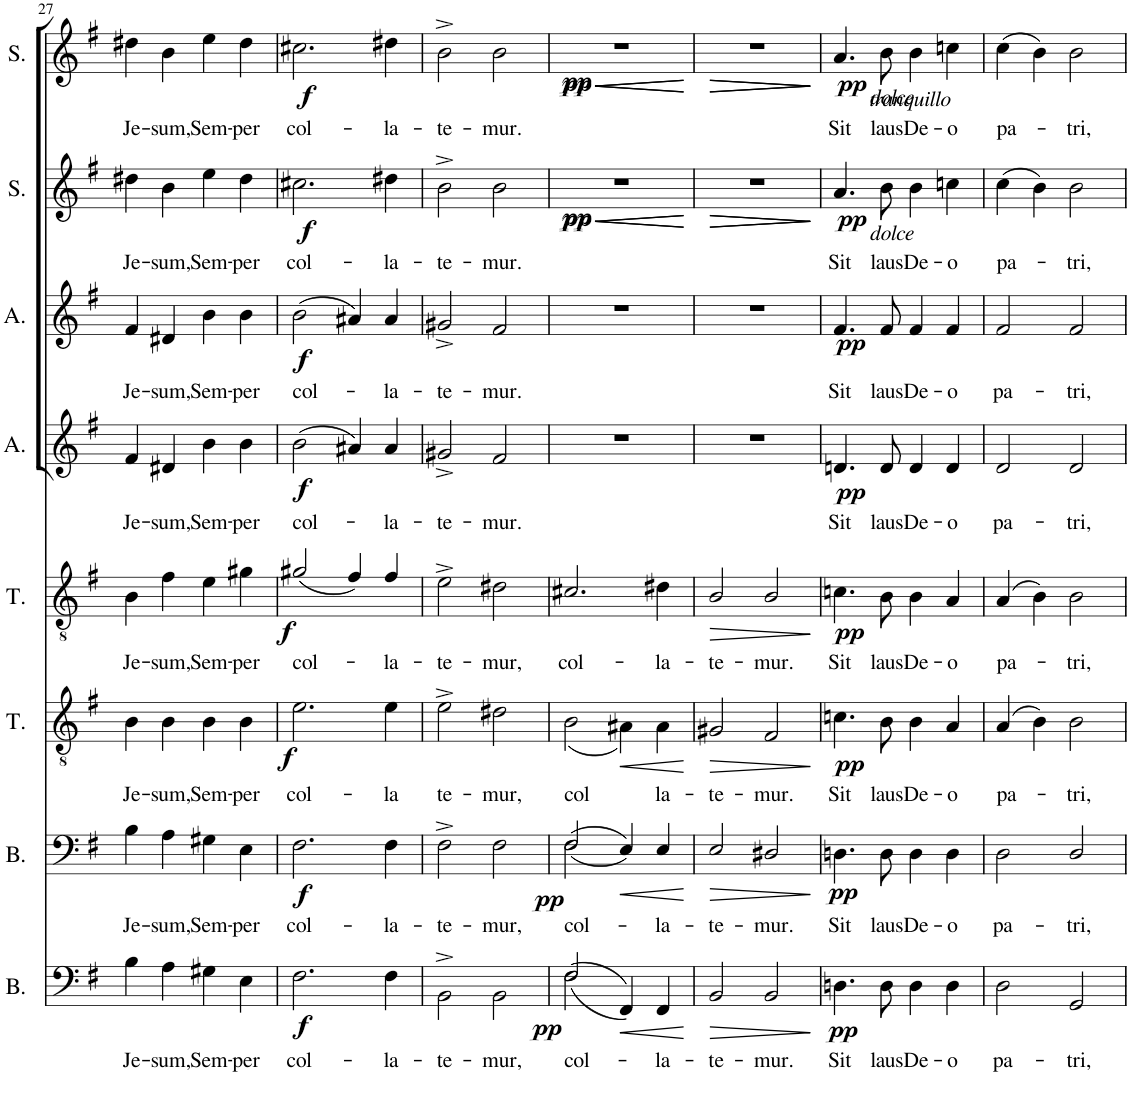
**kern	**text	**dynam	**kern	**text	**dynam	**kern	**text	**dynam	**kern	**text	**dynam	**kern	**text	**dynam	**kern	**text	**dynam	**kern	**text	**dynam	**kern	**text	**dynam
*part8	*part8	*part8	*part7	*part7	*part7	*part6	*part6	*part6	*part5	*part5	*part5	*part4	*part4	*part4	*part3	*part3	*part3	*part2	*part2	*part2	*part1	*part1	*part1
*staff8	*staff8	*staff8	*staff7	*staff7	*staff7	*staff6	*staff6	*staff6	*staff5	*staff5	*staff5	*staff4	*staff4	*staff4	*staff3	*staff3	*staff3	*staff2	*staff2	*staff2	*staff1	*staff1	*staff1
*I"Basse2	*	*	*I"Bass1	*	*	*I"Ténor2	*	*	*I"Tenor1	*	*	*I"Alto2	*	*	*I"Alto1	*	*	*I"Soprano2	*	*	*I"Soprano1	*	*
*I'B.	*	*	*I'B.	*	*	*I'T.	*	*	*I'T.	*	*	*I'A.	*	*	*I'A.	*	*	*I'S.	*	*	*I'S.	*	*
!!LO:PB:g=z
*clefF4	*	*	*clefF4	*	*	*clefGv2	*	*	*clefGv2	*	*	*clefG2	*	*	*clefG2	*	*	*clefG2	*	*	*clefG2	*	*
*k[f#]	*	*	*k[f#]	*	*	*k[f#]	*	*	*k[f#]	*	*	*k[f#]	*	*	*k[f#]	*	*	*k[f#]	*	*	*k[f#]	*	*
*M4/4	*	*	*M4/4	*	*	*M4/4	*	*	*M4/4	*	*	*M4/4	*	*	*M4/4	*	*	*M4/4	*	*	*M4/4	*	*
=27	=27	=27	=27	=27	=27	=27	=27	=27	=27	=27	=27	=27	=27	=27	=27	=27	=27	=27	=27	=27	=27	=27	=27
!	!LO:LY:b	!	!	!LO:LY:b	!	!	!LO:LY:b	!	!	!LO:LY:b	!	!	!LO:LY:b	!	!	!LO:LY:b	!	!	!LO:LY:b	!	!	!LO:LY:b	!
4B\	Je-	.	4B\	Je-	.	4B\	Je-	.	4B\	Je-	.	4f#/	Je-	.	4f#/	Je-	.	4dd#X\	Je-	.	4dd#X\	Je-	.
!	!LO:LY:b	!	!	!LO:LY:b	!	!	!LO:LY:b	!	!	!LO:LY:b	!	!	!LO:LY:b	!	!	!LO:LY:b	!	!	!LO:LY:b	!	!	!LO:LY:b	!
4A\	-sum,	.	4A\	-sum,	.	4B\	-sum,	.	4f#\	-sum,	.	4d#X/	-sum,	.	4d#X/	-sum,	.	4b\	-sum,	.	4b\	-sum,	.
!	!LO:LY:b	!	!	!LO:LY:b	!	!	!LO:LY:b	!	!	!LO:LY:b	!	!	!LO:LY:b	!	!	!LO:LY:b	!	!	!LO:LY:b	!	!	!LO:LY:b	!
4G#X\	Sem-	.	4G#X\	Sem-	.	4B\	Sem-	.	4e\	Sem-	.	4b\	Sem-	.	4b\	Sem-	.	4ee\	Sem-	.	4ee\	Sem-	.
!	!LO:LY:b	!	!	!LO:LY:b	!	!	!LO:LY:b	!	!	!LO:LY:b	!	!	!LO:LY:b	!	!	!LO:LY:b	!	!	!LO:LY:b	!	!	!LO:LY:b	!
4E\	-per	.	4E\	-per	.	4B\	-per	.	4g#X\	-per	.	4b\	-per	.	4b\	-per	.	4dd#\	-per	.	4dd#\	-per	.
=28	=28	=28	=28	=28	=28	=28	=28	=28	=28	=28	=28	=28	=28	=28	=28	=28	=28	=28	=28	=28	=28	=28	=28
!	!LO:LY:b	!LO:DY:b	!	!LO:LY:b	!LO:DY:b	!	!LO:LY:b	!LO:DY:b	!	!LO:LY:b	!LO:DY:b	!	!LO:LY:b	!LO:DY:b	!	!LO:LY:b	!LO:DY:b	!	!LO:LY:b	!LO:DY:b	!	!LO:LY:b	!LO:DY:b
*	*	*	*	*	*	*^	*	*	*	*	*	*	*	*	*	*	*	*	*	*	*	*	*
2.F#\	col-	f	2.F#\	col-	f	2ryy	2.e\	-col-	f	(2g#X/	col-	f	(2b\	col-	f	(2b\	col-	f	2.cc#X\	col-	f	2.cc#X\	col-	f
.	.	.	.	.	.	4ryy	.	.	.	4f#/)	.	.	4a#X/)	.	.	4a#X/)	.	.	.	.	.	.	.	.
!	!LO:LY:b	!	!	!LO:LY:b	!	!	!	!LO:LY:b	!	!	!LO:LY:b	!	!	!LO:LY:b	!	!	!LO:LY:b	!	!	!LO:LY:b	!	!	!LO:LY:b	!
4F#\	-la-	.	4F#\	-la-	.	4ryy	4e\	la	.	4f#/	-la-	.	4a#/	-la-	.	4a#/	-la-	.	4dd#X\	-la-	.	4dd#X\	-la-	.
=29	=29	=29	=29	=29	=29	=29	=29	=29	=29	=29	=29	=29	=29	=29	=29	=29	=29	=29	=29	=29	=29	=29	=29	=29
!	!LO:LY:b	!	!	!LO:LY:b	!	!	!	!LO:LY:b	!	!	!LO:LY:b	!	!	!LO:LY:b	!	!	!LO:LY:b	!	!	!LO:LY:b	!	!	!LO:LY:b	!
*	*	*	*	*	*	*v	*v	*	*	*	*	*	*	*	*	*	*	*	*	*	*	*	*	*
2BB^\	-te-	.	2F#^\	-te-	.	2e^\	-te-	.	2e^\	-te-	.	2g#X^/	-te-	.	2g#X^/	-te-	.	2b^\	-te-	.	2b^\	-te-	.
!	!LO:LY:b	!	!	!LO:LY:b	!	!	!LO:LY:b	!	!	!LO:LY:b	!	!	!LO:LY:b	!	!	!LO:LY:b	!	!	!LO:LY:b	!	!	!LO:LY:b	!
2BB\	-mur,	.	2F#\	-mur,	.	2d#X\	-mur,	.	2d#X\	-mur,	.	2f#/	-mur.	.	2f#/	-mur.	.	2b\	-mur.	.	2b\	-mur.	.
=30	=30	=30	=30	=30	=30	=30	=30	=30	=30	=30	=30	=30	=30	=30	=30	=30	=30	=30	=30	=30	=30	=30	=30
!	!LO:LY:b	!	!	!LO:LY:b	!	!	!LO:LY:b	!	!	!LO:LY:b	!	!	!	!	!	!	!	!	!	!LO:HP:b	!	!	!
*^	*	*	*^	*	*	*^	*	*	*	*	*	*	*	*	*	*	*	*	*	*	*	*	*
!	!	!	!	!	!	!	!	!	!	!	!	!	!	!	!	!	!	!	!	!	!	!	!LO:HP:n=1:b	!	!	!LO:HP:b
!	!	!	!LO:DY:b	!	!	!	!LO:DY:b	!	!	!	!	!	!	!	!	!	!	!	!	!	!	!	!LO:DY:n=1:b	!	!	!LO:HP:n=1:b
!	!	!	!	!	!	!	!	!	!	!	!	!	!	!	!	!	!	!	!	!	!	!	!LO:DY:n=2:b	!	!	!LO:DY:n=1:b
!	!	!	!	!	!	!	!	!	!	!	!	!	!	!	!	!	!	!	!	!	!	!	!	!	!	!LO:DY:n=2:b
(2F#\	2F#/	col-	pp	(2F#\	2F#/	col-	pp	2.ryy	(2B\	col-	.	2.c#X/	col-	.	1r	.	.	1r	.	.	1r	.	< < pp pp	1r	.	< < pp pp
!	!	!	!LO:HP:b	!	!	!	!LO:HP:b	!	!	!	!LO:HP:b	!	!	!	!	!	!	!	!	!	!	!	!	!	!	!
(4FF#/)	2ryy	.	<	(4E/)	2ryy	.	<	.	4A#X\)	.	<	.	.	.	.	.	.	.	.	.	.	.	.	.	.	.
!	!	!LO:LY:b	!	!	!	!LO:LY:b	!	!	!	!LO:LY:b	!	!	!LO:LY:b	!	!	!	!	!	!	!	!	!	!	!	!	!
4FF#/	.	-la-	.	4E/	.	-la-	.	4A#\	4ryy	-la-	.	4d#X\	-la-	.	.	.	.	.	.	.	.	.	.	.	.	.
*v	*v	*	*	*	*	*	*	*	*	*	*	*	*	*	*	*	*	*	*	*	*	*	*	*	*	*
*	*	*	*v	*v	*	*	*	*	*	*	*	*	*	*	*	*	*	*	*	*	*	*	*	*	*
=31	=31	=31	=31	=31	=31	=31	=31	=31	=31	=31	=31	=31	=31	=31	=31	=31	=31	=31	=31	=31	=31	=31	=31	=31
!	!LO:LY:b	!	!	!LO:LY:b	!	!	!	!LO:LY:b	!	!	!LO:LY:b	!	!	!	!	!	!	!	!	!	!LO:HP:b	!	!	!LO:HP:b
*	*	*	*	*	*	*v	*v	*	*	*	*	*	*	*	*	*	*	*	*	*	*	*	*	*
2BB/	-te-	.	2E/	-te-	.	2G#X/	-te-	.	2B/	-te-	.	1r	.	.	1r	.	.	1r	.	>	1r	.	>
!	!LO:LY:b	!	!	!LO:LY:b	!	!	!LO:LY:b	!	!	!LO:LY:b	!	!	!	!	!	!	!	!	!	!	!	!	!
2BB/	-mur.	.	2D#X/	-mur.	.	2F#/	-mur.	.	2B/	-mur.	.	.	.	.	.	.	.	.	.	.	.	.	.
.	.	[	.	.	[	.	.	[	.	.	.	.	.	.	.	.	.	.	.	[ [	.	.	[ [
=32	=32	=32	=32	=32	=32	=32	=32	=32	=32	=32	=32	=32	=32	=32	=32	=32	=32	=32	=32	=32	=32	=32	=32
!	!	!	!	!	!	!	!	!	!	!	!	!	!	!	!	!	!	!	!	!	!LO:TX:b:i:t=tranquillo	!	!
!	!	!	!	!	!	!	!	!	!	!	!	!	!	!	!	!	!	!	!	!	!LO:TX:b:i:t=dolce	!	!
!	!	!	!	!	!	!	!	!	!	!	!	!	!	!	!	!	!	!LO:TX:b:i:t=dolce	!	!	!	!	!
!	!LO:LY:b	!LO:DY:b	!	!LO:LY:b	!LO:DY:b	!	!LO:LY:b	!LO:DY:b	!	!LO:LY:b	!LO:DY:b	!	!LO:LY:b	!LO:DY:b	!	!LO:LY:b	!LO:DY:b	!	!LO:LY:b	!LO:DY:b	!	!LO:LY:b	!LO:DY:b
4.Dn\	Sit	pp	4.Dn\	Sit	pp	4.cn\	Sit	pp	4.cn\	Sit	pp	4.dn/	Sit	pp	4.f#/	Sit	pp	4.a/	Sit	pp	4.a/	Sit	pp
!	!LO:LY:b	!	!	!LO:LY:b	!	!	!LO:LY:b	!	!	!LO:LY:b	!	!	!LO:LY:b	!	!	!LO:LY:b	!	!	!LO:LY:b	!	!	!LO:LY:b	!
8D\	laus	.	8D\	laus	.	8B\	laus	.	8B\	laus	.	8d/	laus	.	8f#/	laus	.	8b\	laus	.	8b\	laus	.
!	!LO:LY:b	!	!	!LO:LY:b	!	!	!LO:LY:b	!	!	!LO:LY:b	!	!	!LO:LY:b	!	!	!LO:LY:b	!	!	!LO:LY:b	!	!	!LO:LY:b	!
4D\	De-	.	4D\	De-	.	4B\	De-	.	4B\	De-	.	4d/	De-	.	4f#/	De-	.	4b\	De-	]	4b\	De-	]
!	!LO:LY:b	!	!	!LO:LY:b	!	!	!LO:LY:b	!	!	!LO:LY:b	!	!	!LO:LY:b	!	!	!LO:LY:b	!	!	!LO:LY:b	!	!	!LO:LY:b	!
4D\	-o	.	4D\	-o	.	4A/	-o	.	4A/	-o	.	4d/	-o	.	4f#/	-o	.	4ccn\	-o	.	4ccn\	-o	.
=33	=33	=33	=33	=33	=33	=33	=33	=33	=33	=33	=33	=33	=33	=33	=33	=33	=33	=33	=33	=33	=33	=33	=33
!	!LO:LY:b	!	!	!LO:LY:b	!	!	!LO:LY:b	!	!	!LO:LY:b	!	!	!LO:LY:b	!	!	!LO:LY:b	!	!	!LO:LY:b	!	!	!LO:LY:b	!
2D\	pa-	.	2D\	pa-	.	(4A/	pa-	.	(4A/	pa-	.	2d/	pa-	.	2f#/	pa-	.	(4cc\	pa-	.	(4cc\	pa-	.
.	.	.	.	.	.	4B\)	.	.	4B\)	.	.	.	.	.	.	.	.	4b\)	.	.	4b\)	.	.
!	!LO:LY:b	!	!	!LO:LY:b	!	!	!LO:LY:b	!	!	!LO:LY:b	!	!	!LO:LY:b	!	!	!LO:LY:b	!	!	!LO:LY:b	!	!	!LO:LY:b	!
2GG/	-tri,	.	2D/	-tri,	.	2B\	-tri,	.	2B\	-tri,	.	2d/	-tri,	.	2f#/	-tri,	.	2b\	-tri,	.	2b\	-tri,	.
=	=	=	=	=	=	=	=	=	=	=	=	=	=	=	=	=	=	=	=	=	=	=	=
*-	*-	*-	*-	*-	*-	*-	*-	*-	*-	*-	*-	*-	*-	*-	*-	*-	*-	*-	*-	*-	*-	*-	*-
